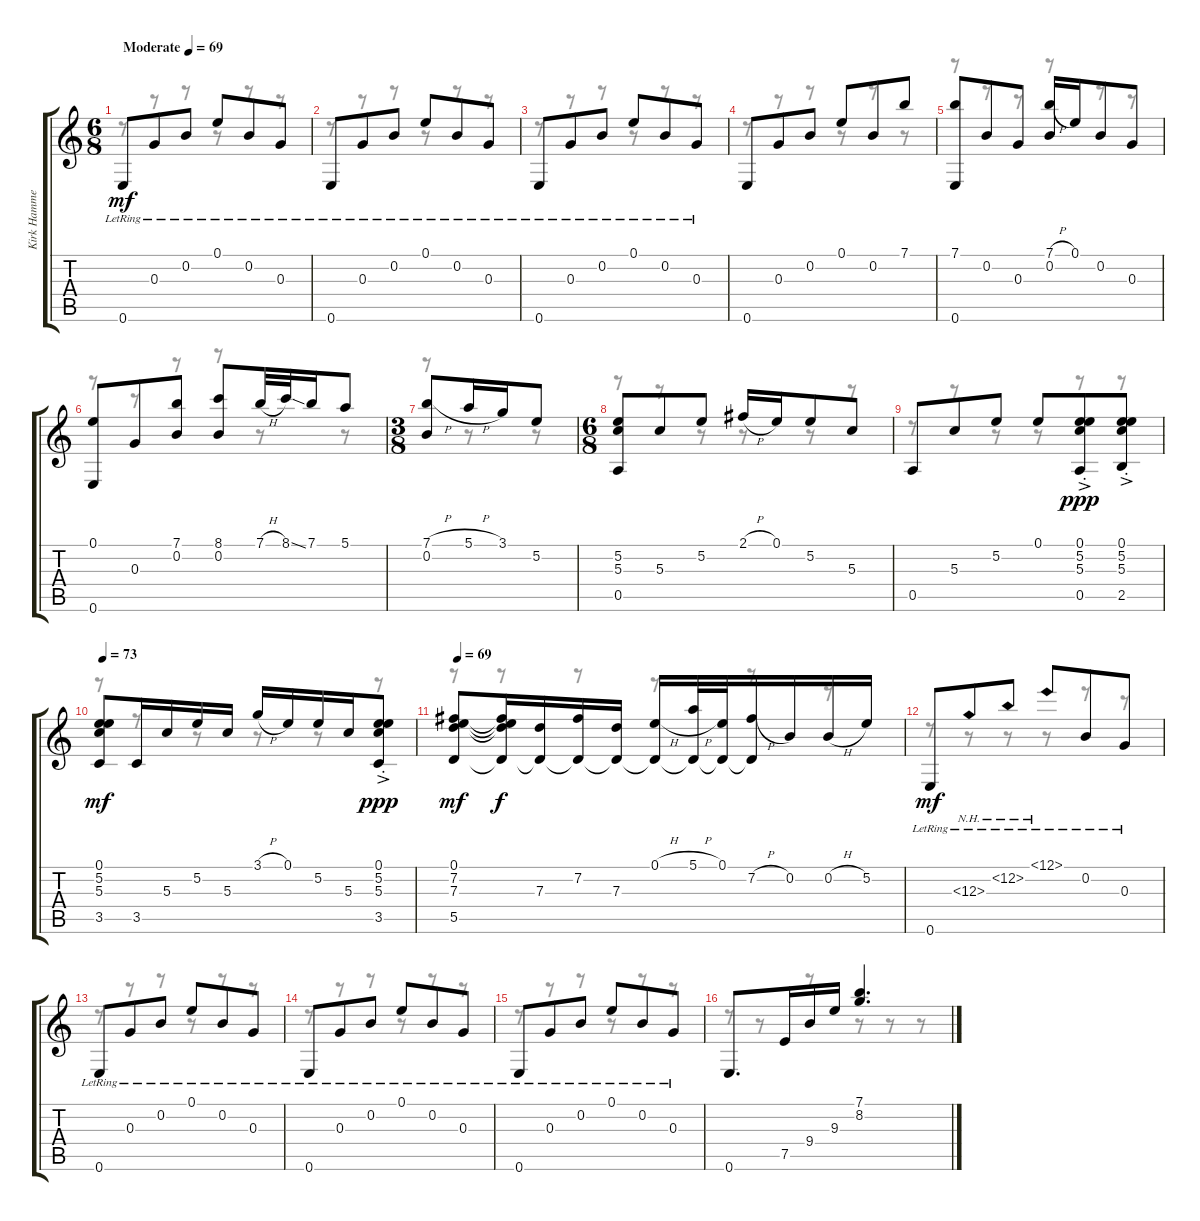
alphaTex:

\track ("Kirk Hammett(Clean)" "Kirk Hamme") {instrument electricguitarclean}
\staff {score tabs}
\tuning (E4 B3 G3 D3 A2 E2) {hide}
\voice
\ts (6 8)
\tempo (69 "Moderate")
\clef g2
\ks c
0.6{lr}.8{dy mf instrument electricguitarclean} 0.3{lr}.8 0.2{lr}.8 0.1{lr}.8 0.2{lr}.8 0.3{lr}.8 |
0.6{lr}.8 0.3{lr}.8 0.2{lr}.8 0.1{lr}.8 0.2{lr}.8 0.3{lr}.8 |
0.6{lr}.8 0.3{lr}.8 0.2{lr}.8 0.1{lr}.8 0.2{lr}.8 0.3{lr}.8 |
0.6.8 0.3.8 0.2.8 0.1.8 0.2.8 7.1.8 |
(7.1 0.6).8 0.2.8 0.3.8 (7.1{h} 0.2).16 0.1.16 0.2.8 0.3.8 |
(0.1 0.6).8 0.3.8 (7.1 0.2).8 (8.1 0.2).8 7.1{h}.32 8.1{ss}.32 7.1.16 5.1.8 |
\ts (3 8)
(7.1{h} 0.2).8 5.1{h}.16 3.1.16 5.2.8 |
\ts (6 8)
(5.2 5.3 0.5).8 5.3.8 5.2.8 2.1{h}.16 0.1.16 5.2.8 5.3.8 |
0.5.8 5.3.8 5.2.8 0.1.8 (0.1{ac st} 5.2{ac st} 5.3{ac st} 0.5{ac st}).8{dy ppp} (0.1{ac st} 5.2{ac st} 5.3{ac st} 2.5{ac st}).8 |
\tempo 73
(0.1 5.2 5.3 3.5).8{dy mf} 3.5.16 5.3.16 5.2.16 5.3.16 3.1{h}.16 0.1.16 5.2.16 5.3.16 (0.1{ac st} 5.2{ac st} 5.3{ac st} 3.5{ac st}).8{dy ppp} |
\tempo 69
(0.1 7.2 7.3 5.5).8{dy mf} (0.1{t} 7.2{t} 7.3{t} 5.5{t}).16{dy f} (7.3 5.5{t}).16 (7.2 5.5{t}).16 (7.3 5.5{t}).16 (0.1{h} 5.5{t}).16 (5.1{h} 5.5{t}).32 (0.1 5.5{t}).32 (7.2{h} 5.5{t}).16 0.2.16 0.2{h}.16 5.2.16 |
0.6{lr}.8{dy mf} 12.3{nh lr}.8 12.2{nh lr}.8 12.1{nh lr}.8 0.2{lr}.8 0.3{lr}.8 |
0.6{lr}.8 0.3{lr}.8 0.2{lr}.8 0.1{lr}.8 0.2{lr}.8 0.3{lr}.8 |
0.6{lr}.8 0.3{lr}.8 0.2{lr}.8 0.1{lr}.8 0.2{lr}.8 0.3{lr}.8 |
0.6{lr}.8 0.3{lr}.8 0.2{lr}.8 0.1{lr}.8 0.2{lr}.8 0.3{lr}.8 |
0.6.8{d} 7.5.16 9.4.16 9.3.16 (7.1 8.2).4{d}
\voice
\clef g2
\ottava regular
\simile none
\ks c
r.8{dy f} r.8 r.8 r.8 r.8 r.8 |
r.8 r.8 r.8 r.8 r.8 r.8 |
r.8 r.8 r.8 r.8 r.8 r.8 |
r.8 r.8 r.8 r.8 r.8 r.8 |
r.8 r.8 r.8 r.8 r.8 r.8 |
r.8 r.8 r.8 r.8 r.8 r.8 |
r.8 r.8 r.8 |
r.8 r.8 r.8 r.8 r.8 r.8 |
r.8 r.8 r.8 r.8 r.8 r.8 |
r.8 r.8 r.8 r.8 r.8 r.8 |
r.8 r.8 r.8 r.8 r.8 r.8 |
r.8 r.8 r.8 r.8 r.8 r.8 |
r.8 r.8 r.8 r.8 r.8 r.8 |
r.8 r.8 r.8 r.8 r.8 r.8 |
r.8 r.8 r.8 r.8 r.8 r.8 |
r.8 r.8 r.8 r.8 r.8 r.8
